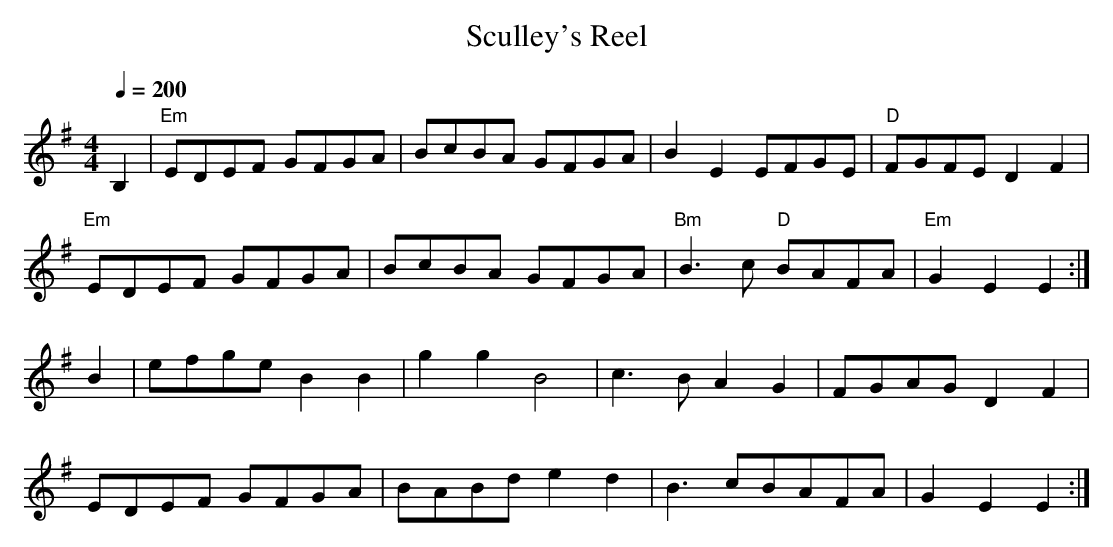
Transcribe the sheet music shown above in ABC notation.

X:1
T:Sculley's Reel
M:4/4
L:1/8
Q:1/4=200
K:Em
B,2|"Em"EDEF GFGA|BcBA GFGA|B2E2 EFGE|"D"FGFE D2F2|
"Em"EDEF GFGA|BcBA GFGA|"Bm"B3c "D"BAFA|"Em"G2E2E2:|
B2|efge B2B2|g2g2B4|c3BA2G2|FGAG D2F2|
EDEF GFGA|BABd e2d2|B3cBAFA|G2E2E2:|]
